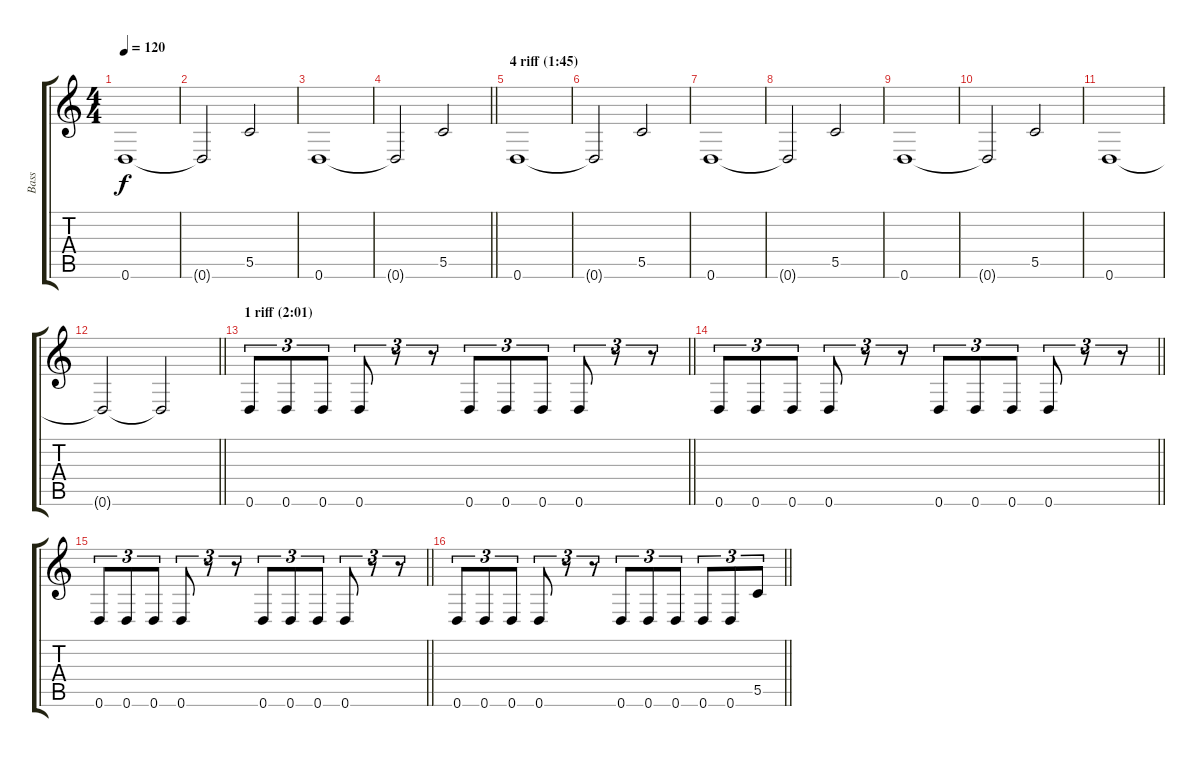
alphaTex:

\track ("Bass" "Bass") {instrument electricbassfinger}
\staff {score tabs}
\tuning (D4 A3 F3 C3 G2 D2) {hide}
\ts (4 4)
\tempo 120
\clef g2
\ks c
0.6.1{dy f} |
0.6{t}.2 5.5.2 |
0.6.1 |
\barLineRight lightlight
0.6{t}.2 5.5.2 |
\section ("" "4 riff (1:45)")
0.6.1 |
0.6{t}.2 5.5.2 |
0.6.1 |
0.6{t}.2 5.5.2 |
0.6.1 |
0.6{t}.2 5.5.2 |
0.6.1 |
\barLineRight lightlight
0.6{t}.2 0.6{t}.2 |
\section ("" "1 riff (2:01)")
\barLineRight lightlight
0.6.8{tu (3 2)} 0.6.8{tu (3 2)} 0.6.8{tu (3 2)} 0.6.8{tu (3 2)} r.8{tu (3 2)} r.8{tu (3 2)} 0.6.8{tu (3 2)} 0.6.8{tu (3 2)} 0.6.8{tu (3 2)} 0.6.8{tu (3 2)} r.8{tu (3 2)} r.8{tu (3 2)} |
\barLineRight lightlight
0.6.8{tu (3 2)} 0.6.8{tu (3 2)} 0.6.8{tu (3 2)} 0.6.8{tu (3 2)} r.8{tu (3 2)} r.8{tu (3 2)} 0.6.8{tu (3 2)} 0.6.8{tu (3 2)} 0.6.8{tu (3 2)} 0.6.8{tu (3 2)} r.8{tu (3 2)} r.8{tu (3 2)} |
\barLineRight lightlight
0.6.8{tu (3 2)} 0.6.8{tu (3 2)} 0.6.8{tu (3 2)} 0.6.8{tu (3 2)} r.8{tu (3 2)} r.8{tu (3 2)} 0.6.8{tu (3 2)} 0.6.8{tu (3 2)} 0.6.8{tu (3 2)} 0.6.8{tu (3 2)} r.8{tu (3 2)} r.8{tu (3 2)} |
\barLineRight lightlight
0.6.8{tu (3 2)} 0.6.8{tu (3 2)} 0.6.8{tu (3 2)} 0.6.8{tu (3 2)} r.8{tu (3 2)} r.8{tu (3 2)} 0.6.8{tu (3 2)} 0.6.8{tu (3 2)} 0.6.8{tu (3 2)} 0.6.8{tu (3 2)} 0.6.8{tu (3 2)} 5.5.8{tu (3 2)}
